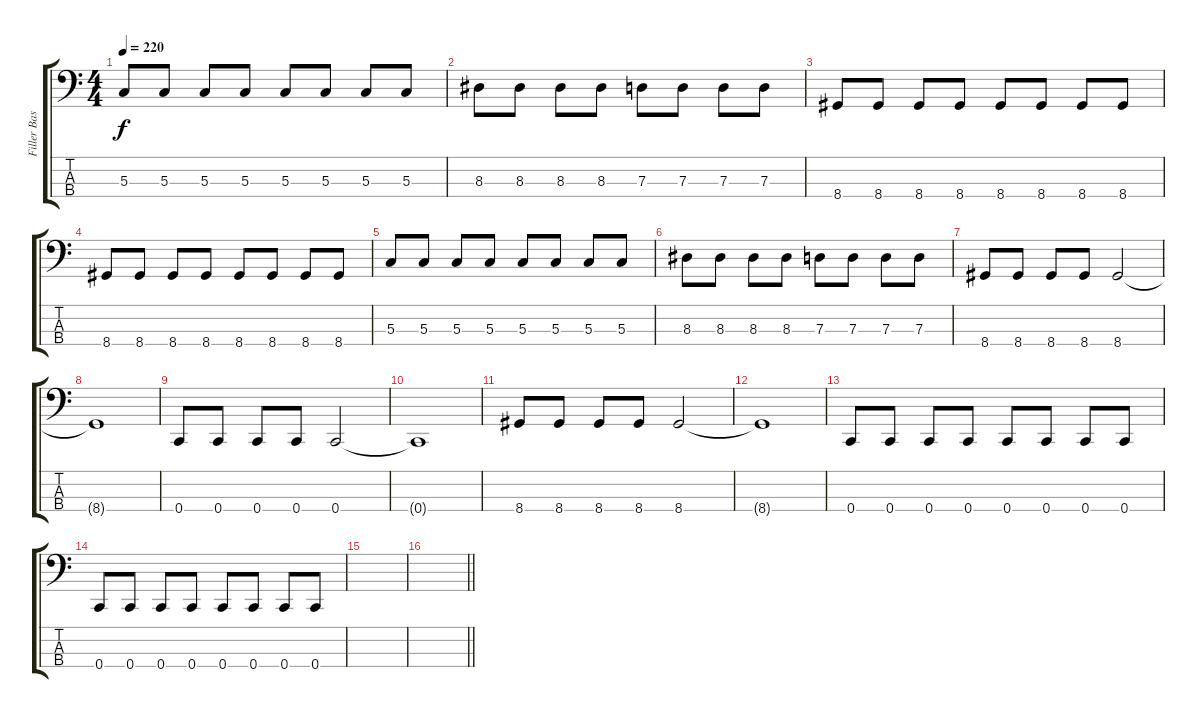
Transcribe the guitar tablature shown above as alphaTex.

\track ("Filler Bass" "Filler Bas") {instrument acousticguitarsteel}
\staff {score tabs}
\tuning (F2 C2 G1 C1) {hide}
\ts (4 4)
\tempo 220
\clef f4
\ks c
5.3.8{dy f} 5.3.8 5.3.8 5.3.8 5.3.8 5.3.8 5.3.8 5.3.8 |
8.3.8 8.3.8 8.3.8 8.3.8 7.3.8 7.3.8 7.3.8 7.3.8 |
8.4.8 8.4.8 8.4.8 8.4.8 8.4.8 8.4.8 8.4.8 8.4.8 |
8.4.8 8.4.8 8.4.8 8.4.8 8.4.8 8.4.8 8.4.8 8.4.8 |
5.3.8 5.3.8 5.3.8 5.3.8 5.3.8 5.3.8 5.3.8 5.3.8 |
8.3.8 8.3.8 8.3.8 8.3.8 7.3.8 7.3.8 7.3.8 7.3.8 |
8.4.8 8.4.8 8.4.8 8.4.8 8.4.2 |
8.4{t}.1 |
0.4.8 0.4.8 0.4.8 0.4.8 0.4.2 |
0.4{t}.1 |
8.4.8 8.4.8 8.4.8 8.4.8 8.4.2 |
8.4{t}.1 |
0.4.8 0.4.8 0.4.8 0.4.8 0.4.8 0.4.8 0.4.8 0.4.8 |
0.4.8 0.4.8 0.4.8 0.4.8 0.4.8 0.4.8 0.4.8 0.4.8 |
|
\barLineRight lightlight
